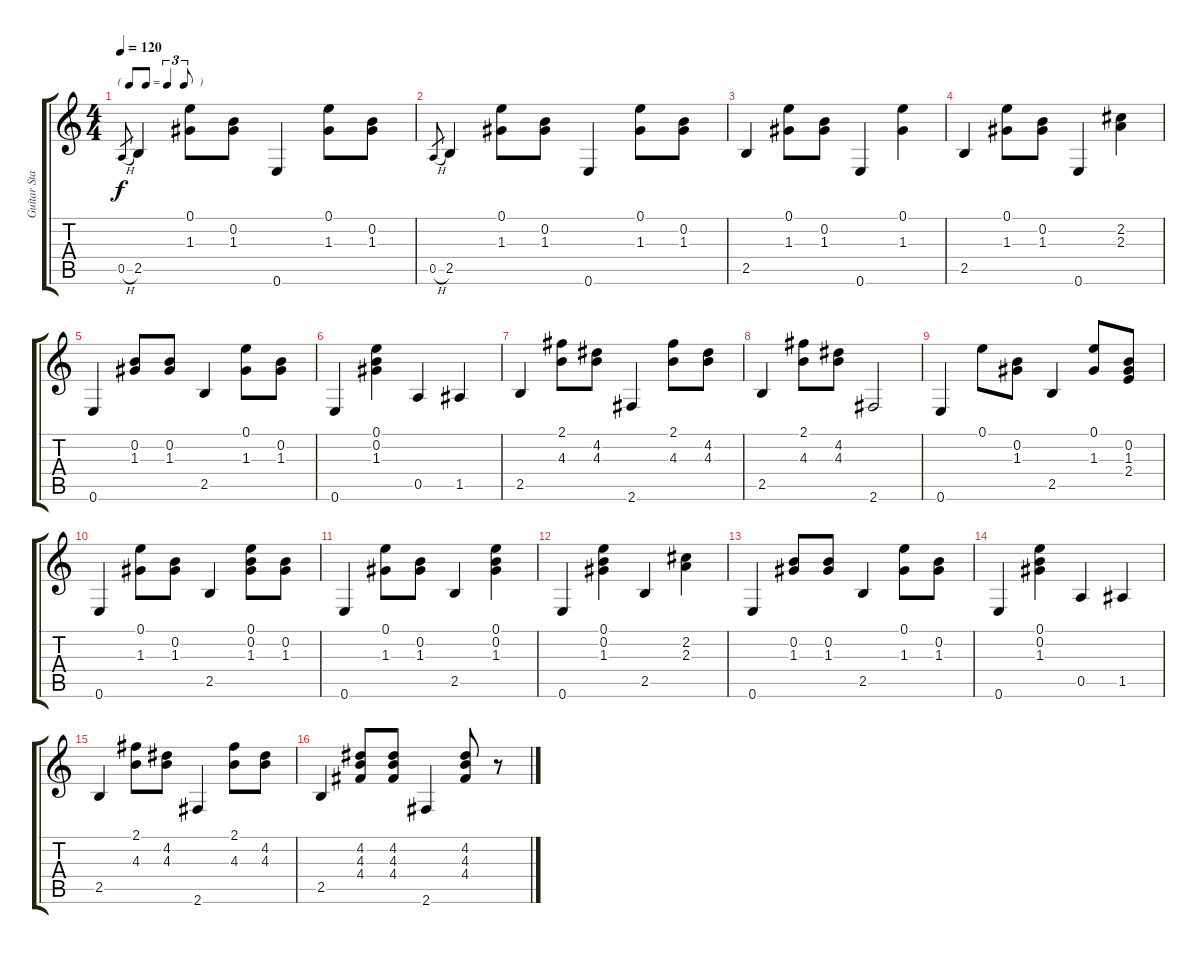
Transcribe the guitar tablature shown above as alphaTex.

\track ("Guitar Standard" "Guitar Sta") {instrument acousticguitarnylon}
\staff {score tabs}
\tuning (E4 B3 G3 D3 A2 E2) {hide}
\ts (4 4)
\tf triplet8th
\tempo 120
\clef g2
\ks c
0.5{h}.8{gr dy f instrument acousticguitarnylon} 2.5.4 (0.1 1.3).8 (0.2 1.3).8 0.6.4 (0.1 1.3).8 (0.2 1.3).8 |
0.5{h}.8{gr} 2.5.4 (0.1 1.3).8 (0.2 1.3).8 0.6.4 (0.1 1.3).8 (0.2 1.3).8 |
2.5.4 (0.1 1.3).8 (0.2 1.3).8 0.6.4 (0.1 1.3).4 |
2.5.4 (0.1 1.3).8 (0.2 1.3).8 0.6.4 (2.2 2.3).4 |
0.6.4 (0.2 1.3).8 (0.2 1.3).8 2.5.4 (0.1 1.3).8 (0.2 1.3).8 |
0.6.4 (0.1 0.2 1.3).4 0.5.4 1.5.4 |
2.5.4 (2.1 4.3).8 (4.2 4.3).8 2.6.4 (2.1 4.3).8 (4.2 4.3).8 |
2.5.4 (2.1 4.3).8 (4.2 4.3).8 2.6.2 |
0.6.4 0.1.8 (0.2 1.3).8 2.5.4 (0.1 1.3).8 (0.2 1.3 2.4).8 |
0.6.4 (0.1 1.3).8 (0.2 1.3).8 2.5.4 (0.1 0.2 1.3).8 (0.2 1.3).8 |
0.6.4 (0.1 1.3).8 (0.2 1.3).8 2.5.4 (0.1 0.2 1.3).4 |
0.6.4 (0.1 0.2 1.3).4 2.5.4 (2.2 2.3).4 |
0.6.4 (0.2 1.3).8 (0.2 1.3).8 2.5.4 (0.1 1.3).8 (0.2 1.3).8 |
0.6.4 (0.1 0.2 1.3).4 0.5.4 1.5.4 |
2.5.4 (2.1 4.3).8 (4.2 4.3).8 2.6.4 (2.1 4.3).8 (4.2 4.3).8 |
2.5.4 (4.2 4.3 4.4).8 (4.2 4.3 4.4).8 2.6.4 (4.2 4.3 4.4).8 r.8
